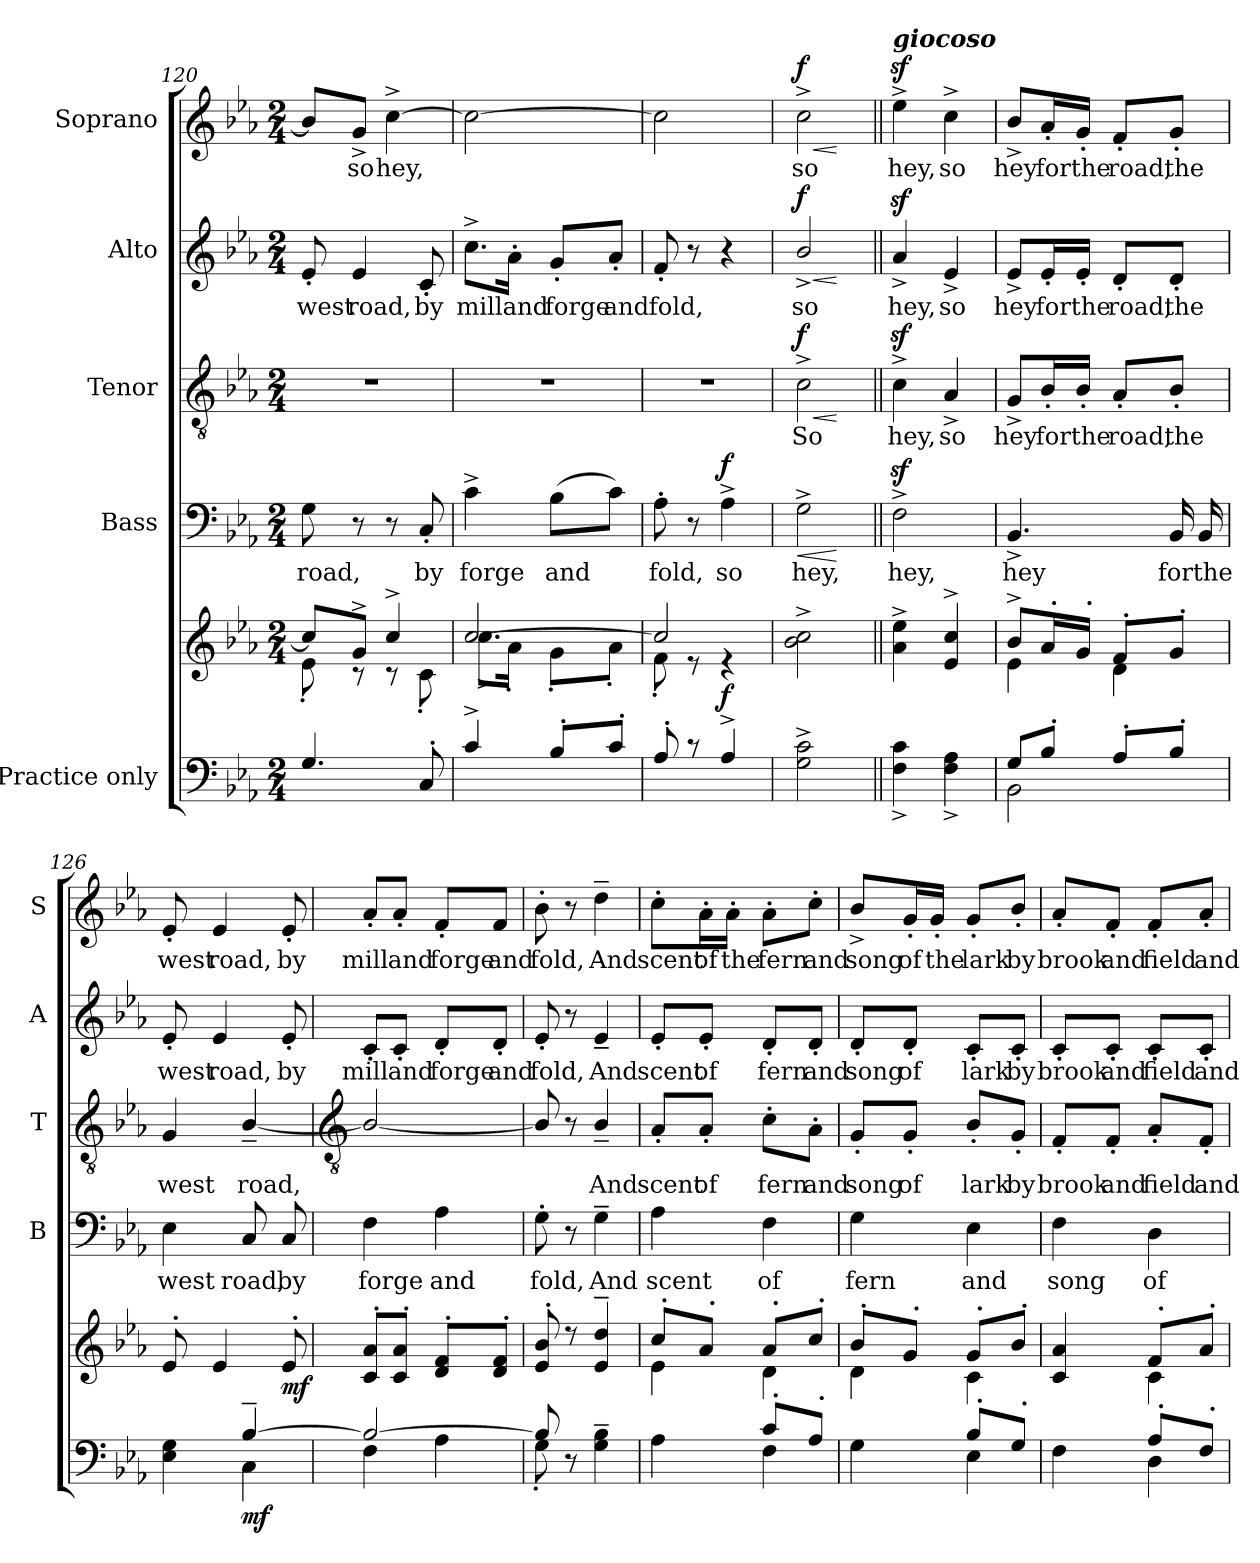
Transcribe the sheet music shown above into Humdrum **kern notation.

**kern	**kern	**dynam	**kern	**text	**dynam	**kern	**text	**dynam	**kern	**text	**dynam	**kern	**text	**dynam
*part5	*part5	*part5	*part4	*part4	*part4	*part3	*part3	*part3	*part2	*part2	*part2	*part1	*part1	*part1
*staff6	*staff5	*staff5/6	*staff4	*staff4	*staff4	*staff3	*staff3	*staff3	*staff2	*staff2	*staff2	*staff1	*staff1	*staff1
*I"Practice only	*	*	*I"Bass	*	*	*I"Tenor	*	*	*I"Alto	*	*	*I"Soprano	*	*
*	*	*	*I'B	*	*	*I'T	*	*	*I'A	*	*	*I'S	*	*
!!LO:LB:g=z
*clefF4	*clefG2	*	*clefF4	*	*	*clefGv2	*	*	*clefG2	*	*	*clefG2	*	*
*k[b-e-a-]	*k[b-e-a-]	*	*k[b-e-a-]	*	*	*k[b-e-a-]	*	*	*k[b-e-a-]	*	*	*k[b-e-a-]	*	*
*E-:	*E-:	*	*E-:	*	*	*E-:	*	*	*E-:	*	*	*E-:	*	*
*M2/4	*M2/4	*	*M2/4	*	*	*M2/4	*	*	*M2/4	*	*	*M2/4	*	*
=120	=120	=120	=120	=120	=120	=120	=120	=120	=120	=120	=120	=120	=120	=120
*^	*	*	*	*	*	*	*	*	*	*	*	*	*	*
!	!LO:N:vis=1	!	!	!	!LO:LY:b	!	!LO:N:vis=1	!	!	!	!LO:LY:b	!	!	!	!
*	*	*^	*	*	*	*	*	*	*	*	*	*	*	*	*
4.G	2ryy	8cc/L]	8e-'\	.	8G	road,	.	2r	.	.	8e-'	west	.	8b-/L]	.	.
!	!	!	!	!	!	!	!	!	!	!	!	!LO:LY:b	!	!	!LO:LY:b	!
.	.	8g^/J	8r	.	8r	.	.	.	.	.	4e-	road,	.	8g^/J	so	.
!	!	!	!	!	!	!	!	!	!	!	!	!	!	!	!LO:LY:b	!
.	.	4cc^/	8r	.	8r	.	.	.	.	.	.	.	.	[4cc^	hey,	.
!	!	!	!	!	!	!LO:LY:b	!	!	!	!	!	!LO:LY:b	!	!	!	!
8C'	.	.	8c'\	.	8C'	by	.	.	.	.	8c'	by	.	.	.	.
=121	=121	=121	=121	=121	=121	=121	=121	=121	=121	=121	=121	=121	=121	=121	=121	=121
!	!LO:N:vis=1	!	!	!	!	!LO:LY:b	!	!LO:N:vis=1	!	!	!	!LO:LY:b	!	!	!	!
4c^	2ryy	[2cc/	8.cc^\L	.	4c^	forge	.	2r	.	.	8.cc^\L	mill	.	2cc_	.	.
!	!	!	!	!	!	!	!	!	!	!	!	!LO:LY:b	!	!	!	!
.	.	.	16a-'\J	.	.	.	.	.	.	.	16a-'\Jk	and	.	.	.	.
!	!	!	!	!	!	!LO:LY:b	!	!	!	!	!	!LO:LY:b	!	!	!	!
8B-'L	.	.	8g'\L	.	(>8B-L	and	.	.	.	.	8g'/L	forge	.	.	.	.
!	!	!	!	!	!	!	!	!	!	!	!	!LO:LY:b	!	!	!	!
8c'J	.	.	8a-'\J	.	8cJ)	.	.	.	.	.	8a-'/J	and	.	.	.	.
=122	=122	=122	=122	=122	=122	=122	=122	=122	=122	=122	=122	=122	=122	=122	=122	=122
!	!LO:N:vis=1	!	!	!	!	!LO:LY:b	!	!LO:N:vis=1	!	!	!	!LO:LY:b	!	!	!	!
8A-'	2ryy	2cc/]	8f'\	.	8A-'	fold,	.	2r	.	.	8f'	fold,	.	2cc]	.	.
8r	.	.	8r	.	8r	.	.	.	.	.	8r	.	.	.	.	.
!	!	!	!	!LO:DY:a=2	!	!LO:LY:b	!LO:DY:b	!	!	!	!	!	!	!	!	!
4A-^	.	.	4r	f	4A-^	so	f	.	.	.	4r	.	.	.	.	.
=123	=123	=123	=123	=123	=123	=123	=123	=123	=123	=123	=123	=123	=123	=123	=123	=123
!	!LO:N:vis=1	!	!	!LO:HP:b	!	!LO:LY:b	!LO:HP:b	!	!LO:LY:b	!LO:HP:b	!	!LO:LY:b	!LO:HP:b	!	!LO:LY:b	!LO:HP:b
!	!	!	!	!LO:DY:n=1:b	!	!	!	!	!	!LO:DY:n=1:b	!	!	!LO:DY:n=1:b	!	!	!LO:DY:n=1:b
2G^ 2c^	2ryy	2b-\^ 2cc\^	2ryy	< f	2G^	hey,	<	2c^	So	< f	2b-^/	so	< f	2cc^	so	< f
*v	*v	*	*	*	*	*	*	*	*	*	*	*	*	*	*	*
*	*v	*v	*	*	*	*	*	*	*	*	*	*	*	*	*
.	.	[	.	.	[	.	.	[	.	.	[	.	.	[
=124||	=124||	=124||	=124||	=124||	=124||	=124||	=124||	=124||	=124||	=124||	=124||	=124||	=124||	=124||
!	!	!	!	!	!	!	!	!	!	!	!	!LO:TX:a:Bi:t=giocoso	!	!
!	!LO:TX:a:Bi:t=giocoso	!	!	!	!	!	!	!	!	!	!	!	!	!
!LO:N:vis=1	!	!LO:DY:b=2	!	!LO:LY:b	!	!	!LO:LY:b	!	!	!LO:LY:b	!	!	!LO:LY:b	!
*^	*^	*	*	*	*	*	*	*	*	*	*	*	*	*
!	!	!	!	!LO:DY:n=1:b	!	!	!	!	!	!	!	!	!	!	!	!
2ryy	4F\^ 4c\^	4a-\^ 4ee-\^	2ryy	sf sf	2Fz<^	hey,	.	4cz<^	hey,	.	4a-z<^	hey,	.	4ee-z<^	hey,	.
!	!	!	!	!	!	!	!	!	!LO:LY:b	!	!	!LO:LY:b	!	!	!LO:LY:b	!
.	4F\^ 4A-\^	4e-/^ 4cc/^	.	.	.	.	.	4A-^	so	.	4e-^	so	.	4cc^	so	.
=125	=125	=125	=125	=125	=125	=125	=125	=125	=125	=125	=125	=125	=125	=125	=125	=125
!	!	!	!	!	!	!LO:LY:b	!	!	!LO:LY:b	!	!	!LO:LY:b	!	!	!LO:LY:b	!
8G/L	2BB-\	8b-^/L	4e-\	.	4.BB-^	hey	.	8G^/L	hey	.	8e-^/L	hey	.	8b-^/L	hey	.
!	!	!	!	!	!	!	!	!	!LO:LY:b	!	!	!LO:LY:b	!	!	!LO:LY:b	!
8B-'/J	.	16a-'/L	.	.	.	.	.	16B-'/L	for	.	16e-'/L	for	.	16a-'/L	for	.
!	!	!	!	!	!	!	!	!	!LO:LY:b	!	!	!LO:LY:b	!	!	!LO:LY:b	!
.	.	16g'/JJ	.	.	.	.	.	16B-'/JJ	the	.	16e-'/JJ	the	.	16g'/JJ	the	.
!	!	!	!	!	!	!	!	!	!LO:LY:b	!	!	!LO:LY:b	!	!	!LO:LY:b	!
8A-'/L	.	8f'/L	4d\	.	.	.	.	8A-'/L	road,	.	8d'/L	road,	.	8f'/L	road,	.
!	!	!	!	!	!	!LO:LY:b	!	!	!LO:LY:b	!	!	!LO:LY:b	!	!	!LO:LY:b	!
8B-'/J	.	8g'/J	.	.	16BB-	for	.	8B-'/J	the	.	8d'/J	the	.	8g'/J	the	.
!	!	!	!	!	!	!LO:LY:b	!	!	!	!	!	!	!	!	!	!
.	.	.	.	.	16BB-	the	.	.	.	.	.	.	.	.	.	.
=126	=126	=126	=126	=126	=126	=126	=126	=126	=126	=126	=126	=126	=126	=126	=126	=126
!	!	!	!	!	!	!LO:LY:b	!	!	!LO:LY:b	!	!	!LO:LY:b	!	!	!LO:LY:b	!
4ryy	4E-\ 4G\	8e-'/	2ryy	.	4E-	west	.	4G	west	.	8e-'	west	.	8e-'	west	.
!	!	!	!	!	!	!	!	!	!	!	!	!LO:LY:b	!	!	!LO:LY:b	!
.	.	4e-/	.	.	.	.	.	.	.	.	4e-	road,	.	4e-	road,	.
!	!	!	!	!LO:DY:b=2	!	!LO:LY:b	!	!	!LO:LY:b	!	!	!	!	!	!	!
[4B-~	4C\	.	.	mf	8C	road,	.	[4B-~/	road,	.	.	.	.	.	.	.
!	!	!	!	!LO:DY:b	!	!LO:LY:b	!	!	!	!	!	!LO:LY:b	!	!	!LO:LY:b	!
.	.	8e-'/	.	mf	8C	by	.	.	.	.	8e-'	by	.	8e-'	by	.
!!LO:LB:g=z
=127	=127	=127	=127	=127	=127	=127	=127	=127	=127	=127	=127	=127	=127	=127	=127	=127
*	*	*	*	*	*	*	*	*clefGv2	*	*	*	*	*	*	*	*
!	!	!	!	!	!	!LO:LY:b	!	!	!	!	!	!LO:LY:b	!	!	!LO:LY:b	!
2B-/_	4F\	8c/' 8a-/'L	2ryy	.	4F	forge	.	2B-/_	.	.	8c'/L	mill	.	8a-'/L	mill	.
!	!	!	!	!	!	!	!	!	!	!	!	!LO:LY:b	!	!	!LO:LY:b	!
.	.	8c/' 8a-/'J	.	.	.	.	.	.	.	.	8c'/J	and	.	8a-'/J	and	.
!	!	!	!	!	!	!LO:LY:b	!	!	!	!	!	!LO:LY:b	!	!	!LO:LY:b	!
.	4A-\	8d/' 8f/'L	.	.	4A-	and	.	.	.	.	8d'/L	forge	.	8f'/L	forge	.
!	!	!	!	!	!	!	!	!	!	!	!	!LO:LY:b	!	!	!LO:LY:b	!
.	.	8d/' 8f/'J	.	.	.	.	.	.	.	.	8d'/J	and	.	8f/J	and	.
=128	=128	=128	=128	=128	=128	=128	=128	=128	=128	=128	=128	=128	=128	=128	=128	=128
!	!	!	!	!	!	!LO:LY:b	!	!	!	!	!	!LO:LY:b	!	!	!LO:LY:b	!
8B-/]	8G'\	8e-/' 8b-/'	2ryy	.	8G'	fold,	.	8B-/]	.	.	8e-'	fold,	.	8b-'	fold,	.
4.ryy	8r	8r	.	.	8r	.	.	8r	.	.	8r	.	.	8r	.	.
!	!	!	!	!	!	!LO:LY:b	!	!	!LO:LY:b	!	!	!LO:LY:b	!	!	!LO:LY:b	!
.	4G\~ 4B-\~	4e-/~ 4dd/~	.	.	4G~	And	.	4B-~/	And	.	4e-~	And	.	4dd~	And	.
=129	=129	=129	=129	=129	=129	=129	=129	=129	=129	=129	=129	=129	=129	=129	=129	=129
!	!	!	!	!	!	!LO:LY:b	!	!	!LO:LY:b	!	!	!LO:LY:b	!	!	!LO:LY:b	!
4ryy	4A-\	8cc'/L	4e-\	.	4A-	scent	.	8A-'/L	scent	.	8e-'/L	scent	.	8cc'\L	scent	.
!	!	!	!	!	!	!	!	!	!LO:LY:b	!	!	!LO:LY:b	!	!	!LO:LY:b	!
.	.	8a-'/J	.	.	.	.	.	8A-'/J	of	.	8e-'/J	of	.	16a-'\L	of	.
!	!	!	!	!	!	!	!	!	!	!	!	!	!	!	!LO:LY:b	!
.	.	.	.	.	.	.	.	.	.	.	.	.	.	16a-'\JJ	the	.
!	!	!	!	!	!	!LO:LY:b	!	!	!LO:LY:b	!	!	!LO:LY:b	!	!	!LO:LY:b	!
8c'/L	4F\	8a-'/L	4d\	.	4F	of	.	8c'\L	fern	.	8d'/L	fern	.	8a-'\L	fern	.
!	!	!	!	!	!	!	!	!	!LO:LY:b	!	!	!LO:LY:b	!	!	!LO:LY:b	!
8A-'/J	.	8cc'/J	.	.	.	.	.	8A-'\J	and	.	8d'/J	and	.	8cc'\J	and	.
=130	=130	=130	=130	=130	=130	=130	=130	=130	=130	=130	=130	=130	=130	=130	=130	=130
!	!	!	!	!	!	!LO:LY:b	!	!	!LO:LY:b	!	!	!LO:LY:b	!	!	!LO:LY:b	!
4ryy	4G\	8b-'/L	4d\	.	4G	fern	.	8G'/L	song	.	8d'/L	song	.	8b-^/L	song	.
!	!	!	!	!	!	!	!	!	!LO:LY:b	!	!	!LO:LY:b	!	!	!LO:LY:b	!
.	.	8g'/J	.	.	.	.	.	8G'/J	of	.	8d'/J	of	.	16g'/L	of	.
!	!	!	!	!	!	!	!	!	!	!	!	!	!	!	!LO:LY:b	!
.	.	.	.	.	.	.	.	.	.	.	.	.	.	16g'/JJ	the	.
!	!	!	!	!	!	!LO:LY:b	!	!	!LO:LY:b	!	!	!LO:LY:b	!	!	!LO:LY:b	!
8B-'/L	4E-\	8g'/L	4c\	.	4E-	and	.	8B-'/L	lark	.	8c'/L	lark	.	8g'/L	lark	.
!	!	!	!	!	!	!	!	!	!LO:LY:b	!	!	!LO:LY:b	!	!	!LO:LY:b	!
8G'/J	.	8b-'/J	.	.	.	.	.	8G'/J	by	.	8c'/J	by	.	8b-'/J	by	.
=131	=131	=131	=131	=131	=131	=131	=131	=131	=131	=131	=131	=131	=131	=131	=131	=131
!	!	!	!	!	!	!LO:LY:b	!	!	!LO:LY:b	!	!	!LO:LY:b	!	!	!LO:LY:b	!
4ryy	4F\	4c/ 4a-/	4ryy	.	4F	song	.	8F'/L	brook	.	8c'/L	brook	.	8a-'/L	brook	.
!	!	!	!	!	!	!	!	!	!LO:LY:b	!	!	!LO:LY:b	!	!	!LO:LY:b	!
.	.	.	.	.	.	.	.	8F'/J	and	.	8c'/J	and	.	8f'/J	and	.
!	!	!	!	!	!	!LO:LY:b	!	!	!LO:LY:b	!	!	!LO:LY:b	!	!	!LO:LY:b	!
8A-'/L	4D\	8f'/L	4c\	.	4D	of	.	8A-'/L	field	.	8c'/L	field	.	8f'/L	field	.
!	!	!	!	!	!	!	!	!	!LO:LY:b	!	!	!LO:LY:b	!	!	!LO:LY:b	!
8F'/J	.	8a-'/J	.	.	.	.	.	8F'/J	and	.	8c'/J	and	.	8a-'/J	and	.
*v	*v	*	*	*	*	*	*	*	*	*	*	*	*	*	*	*
*	*v	*v	*	*	*	*	*	*	*	*	*	*	*	*	*
=	=	=	=	=	=	=	=	=	=	=	=	=	=	=
*-	*-	*-	*-	*-	*-	*-	*-	*-	*-	*-	*-	*-	*-	*-
